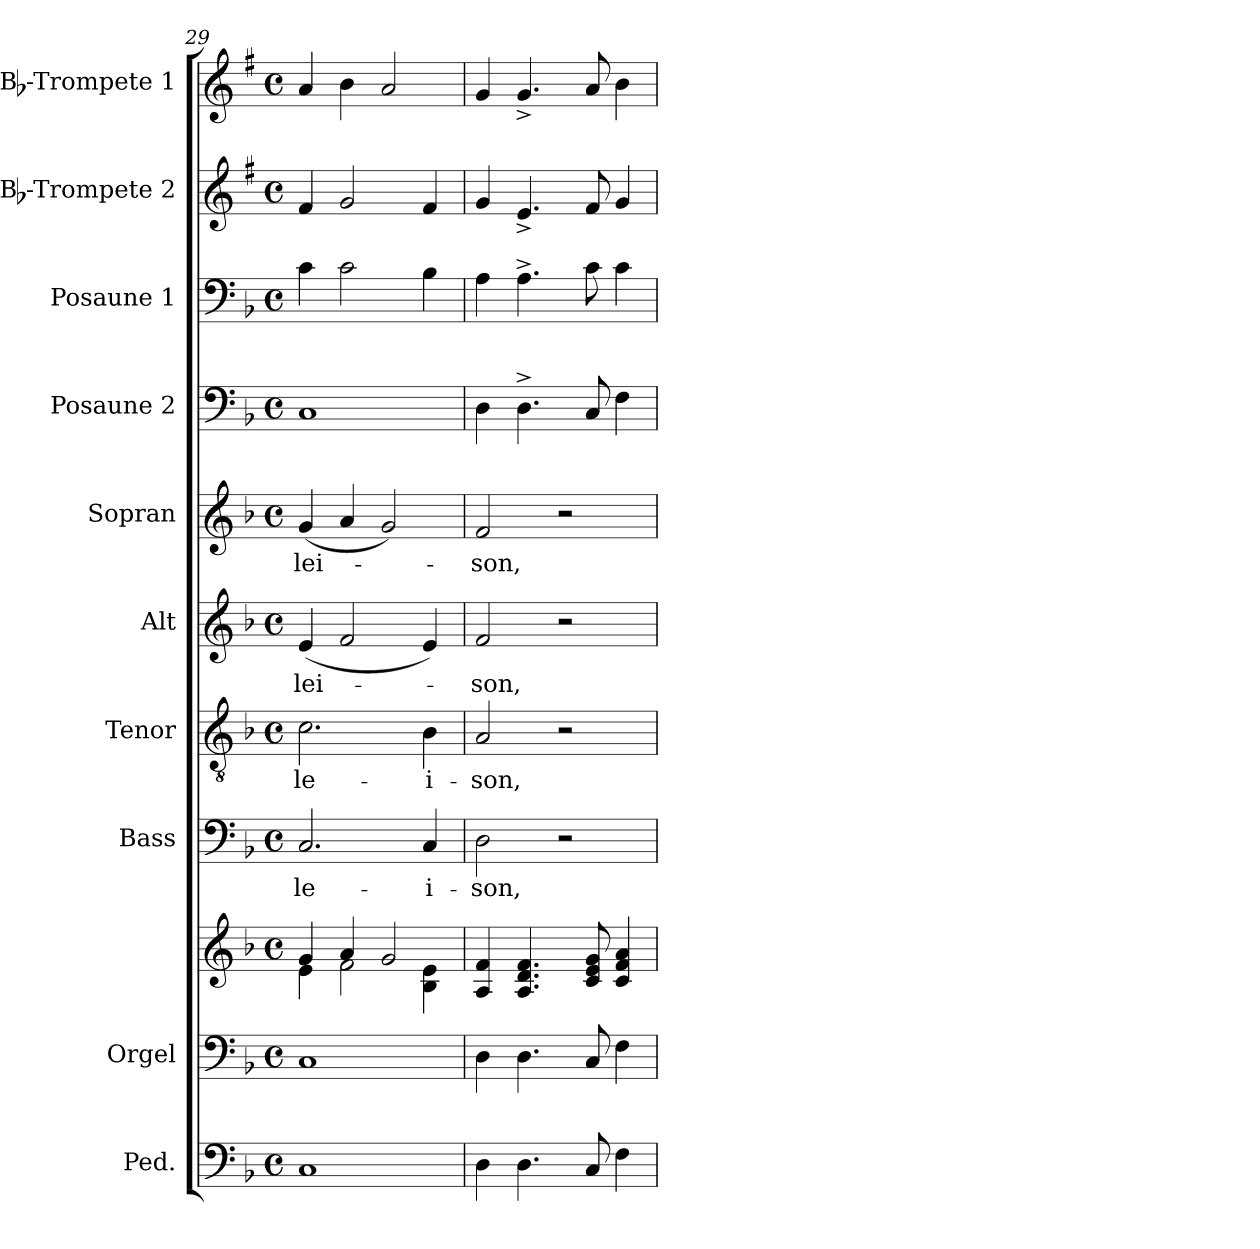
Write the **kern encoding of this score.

**kern	**kern	**kern	**kern	**text	**kern	**text	**kern	**text	**kern	**text	**kern	**kern	**kern	**kern
*part10	*part9	*part9	*part8	*part8	*part7	*part7	*part6	*part6	*part5	*part5	*part4	*part3	*part2	*part1
*staff11	*staff10	*staff9	*staff8	*staff8	*staff7	*staff7	*staff6	*staff6	*staff5	*staff5	*staff4	*staff3	*staff2	*staff1
*I"Ped.	*I"Orgel	*	*I"Bass	*	*I"Tenor	*	*I"Alt	*	*I"Sopran	*	*I"Posaune 2	*I"Posaune 1	*I"Bb-Trompete 2	*I"Bb-Trompete 1
*	*I'Org.	*	*I'B.	*	*I'T.	*	*I'A.	*	*I'S.	*	*I'Pos. 2	*I'Pos. 1	*I'Bb Trp. 2	*I'Bb Trp. 1
*clefF4	*clefF4	*clefG2	*clefF4	*	*clefGv2	*	*clefG2	*	*clefG2	*	*clefF4	*clefF4	*clefG2	*clefG2
*ITrd7c12	*	*	*	*	*	*	*	*	*	*	*	*	*ITrd1c2	*ITrd1c2
*k[b-]	*k[b-]	*k[b-]	*k[b-]	*	*k[b-]	*	*k[b-]	*	*k[b-]	*	*k[b-]	*k[b-]	*k[b-]	*k[b-]
*F:	*F:	*F:	*F:	*	*F:	*	*F:	*	*F:	*	*F:	*F:	*F:	*F:
*M4/4	*M4/4	*M4/4	*M4/4	*	*M4/4	*	*M4/4	*	*M4/4	*	*M4/4	*M4/4	*M4/4	*M4/4
*met(c)	*met(c)	*met(c)	*met(c)	*	*met(c)	*	*met(c)	*	*met(c)	*	*met(c)	*met(c)	*met(c)	*met(c)
=29	=29	=29	=29	=29	=29	=29	=29	=29	=29	=29	=29	=29	=29	=29
*	*	*^	*	*	*	*	*	*	*	*	*	*	*	*
!	!	!	!	!	!LO:LY:b	!	!LO:LY:b	!	!LO:LY:b	!	!LO:LY:b	!	!	!	!
1CC	1C	4g/	4e\	2.C/	-le-	2.c\	-le-	(<4e/	-lei-	(<4g/	-lei-	1C	4c\	4e/	4g/
.	.	4a/	2f\	.	.	.	.	2f/	.	4a/	.	.	2c\	2f/	4a\
.	.	2g/	.	.	.	.	.	.	.	2g/)	.	.	.	.	2g/
!	!	!	!	!	!LO:LY:b	!	!LO:LY:b	!	!	!	!	!	!	!	!
.	.	.	4B-\ 4e\	4C/	-i-	4B-\	-i-	4e/)	.	.	.	.	4B-\	4e/	.
=30	=30	=30	=30	=30	=30	=30	=30	=30	=30	=30	=30	=30	=30	=30	=30
!	!	!	!	!	!LO:LY:b	!	!LO:LY:b	!	!LO:LY:b	!	!LO:LY:b	!	!	!	!
*	*	*v	*v	*	*	*	*	*	*	*	*	*	*	*	*
4DD\	4D\	4A/ 4f/	2D\	-son,	2A/	-son,	2f/	-son,	2f/	-son,	4D\	4A\	4f/	4f/
4.DD\	4.D\	4.A/ 4.d/ 4.f/	.	.	.	.	.	.	.	.	4.D^>\	4.A^>\	4.d^</	4.f^</
.	.	.	2r	.	2r	.	2r	.	2r	.	.	.	.	.
8CC/	8C/	8c/ 8e/ 8g/	.	.	.	.	.	.	.	.	8C/	8c\	8e/	8g/
4FF\	4F\	4c/ 4f/ 4a/	.	.	.	.	.	.	.	.	4F\	4c\	4f/	4a\
=	=	=	=	=	=	=	=	=	=	=	=	=	=	=
*-	*-	*-	*-	*-	*-	*-	*-	*-	*-	*-	*-	*-	*-	*-
